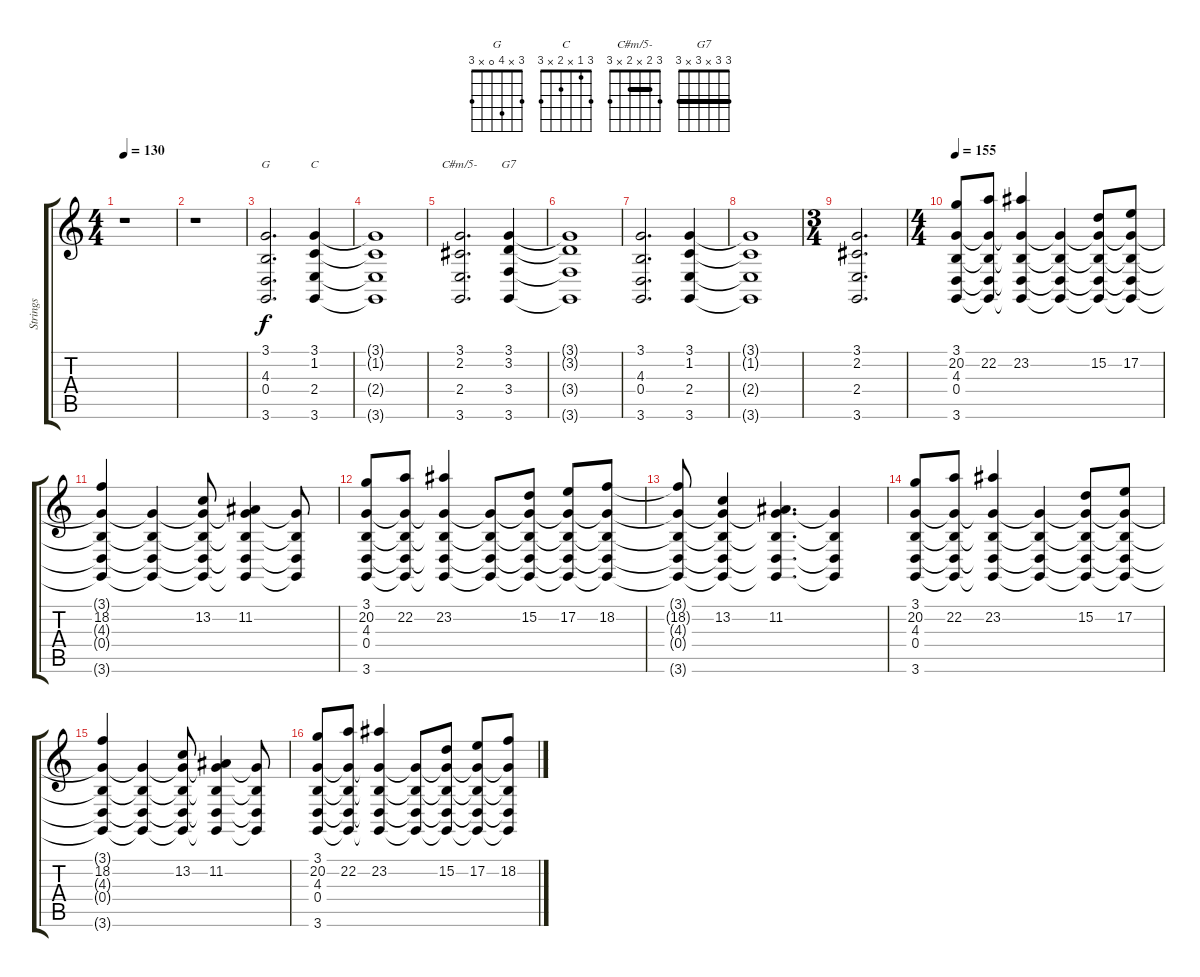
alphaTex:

\track ("Strings" "Strings") {instrument stringensemble1}
\staff {score tabs}
\tuning (E4 B3 G3 D3 A2 E2) {hide}
\chord ("G" 3 x 4 0 x 3)
\chord ("C" 3 1 x 2 x 3)
\chord ("C#m/5-" 3 2 x 2 x 3) {barre 2}
\chord ("G7" 3 3 x 3 x 3) {barre 3}
\ts (4 4)
\tempo 130
\clef g2
\ks c
r.1{dy f} |
r.1 |
(3.1 4.3 0.4 3.6).2{d ch "G"} (3.1 1.2 2.4 3.6).4{ch "C"} |
(3.1{t} 1.2{t} 2.4{t} 3.6{t}).1 |
(3.1 2.2 2.4 3.6).2{d ch "C#m/5-"} (3.1 3.2 3.4 3.6).4{ch "G7"} |
(3.1{t} 3.2{t} 3.4{t} 3.6{t}).1 |
(3.1 4.3 0.4 3.6).2{d} (3.1 1.2 2.4 3.6).4 |
(3.1{t} 1.2{t} 2.4{t} 3.6{t}).1 |
\ts (3 4)
(3.1 2.2 2.4 3.6).2{d} |
\ts (4 4)
\tempo 155
(3.1 20.2 4.3 0.4 3.6).8 (3.1{t} 22.2 4.3{t} 0.4{t} 3.6{t}).8 (3.1{t} 23.2 4.3{t} 0.4{t} 3.6{t}).4 (3.1{t} 4.3{t} 0.4{t} 3.6{t}).4 (3.1{t} 15.2 4.3{t} 0.4{t} 3.6{t}).8 (3.1{t} 17.2 4.3{t} 0.4{t} 3.6{t}).8 |
(3.1{t} 18.2 4.3{t} 0.4{t} 3.6{t}).4 (3.1{t} 4.3{t} 0.4{t} 3.6{t}).4 (3.1{t} 13.2 4.3{t} 0.4{t} 3.6{t}).8 (3.1{t} 11.2 4.3{t} 0.4{t} 3.6{t}).4 (3.1{t} 4.3{t} 0.4{t} 3.6{t}).8 |
(3.1 20.2 4.3 0.4 3.6).8 (3.1{t} 22.2 4.3{t} 0.4{t} 3.6{t}).8 (3.1{t} 23.2 4.3{t} 0.4{t} 3.6{t}).4 (3.1{t} 4.3{t} 0.4{t} 3.6{t}).8 (3.1{t} 15.2 4.3{t} 0.4{t} 3.6{t}).8 (3.1{t} 17.2 4.3{t} 0.4{t} 3.6{t}).8 (3.1{t} 18.2 4.3{t} 0.4{t} 3.6{t}).8 |
(3.1{t} 18.2{t} 4.3{t} 0.4{t} 3.6{t}).8 (3.1{t} 13.2 4.3{t} 0.4{t} 3.6{t}).4 (3.1{t} 11.2 4.3{t} 0.4{t} 3.6{t}).4{d} (3.1{t} 4.3{t} 0.4{t} 3.6{t}).4 |
(3.1 20.2 4.3 0.4 3.6).8 (3.1{t} 22.2 4.3{t} 0.4{t} 3.6{t}).8 (3.1{t} 23.2 4.3{t} 0.4{t} 3.6{t}).4 (3.1{t} 4.3{t} 0.4{t} 3.6{t}).4 (3.1{t} 15.2 4.3{t} 0.4{t} 3.6{t}).8 (3.1{t} 17.2 4.3{t} 0.4{t} 3.6{t}).8 |
(3.1{t} 18.2 4.3{t} 0.4{t} 3.6{t}).4 (3.1{t} 4.3{t} 0.4{t} 3.6{t}).4 (3.1{t} 13.2 4.3{t} 0.4{t} 3.6{t}).8 (3.1{t} 11.2 4.3{t} 0.4{t} 3.6{t}).4 (3.1{t} 4.3{t} 0.4{t} 3.6{t}).8 |
(3.1 20.2 4.3 0.4 3.6).8 (3.1{t} 22.2 4.3{t} 0.4{t} 3.6{t}).8 (3.1{t} 23.2 4.3{t} 0.4{t} 3.6{t}).4 (3.1{t} 4.3{t} 0.4{t} 3.6{t}).8 (3.1{t} 15.2 4.3{t} 0.4{t} 3.6{t}).8 (3.1{t} 17.2 4.3{t} 0.4{t} 3.6{t}).8 (3.1{t} 18.2 4.3{t} 0.4{t} 3.6{t}).8
